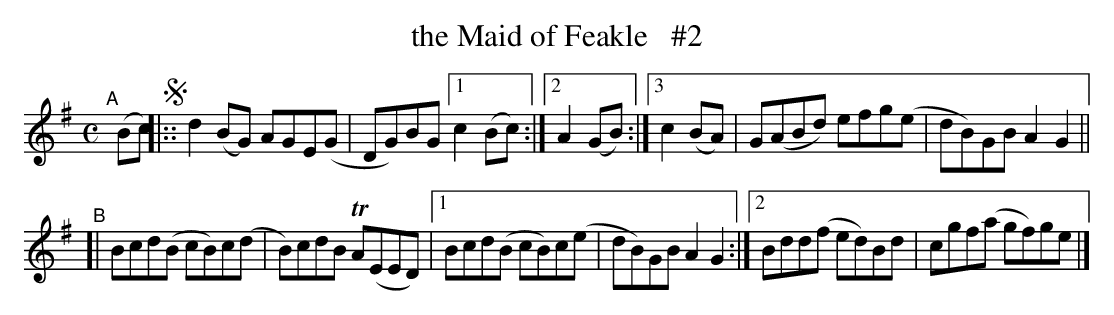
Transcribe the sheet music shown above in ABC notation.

X:1
T: the Maid of Feakle   #2
M: C
L: 1/8
K: G
"^A"[|] (Bc) !segno!\
|:: d2(BG) AGE(G | DG)BG [1 c2(Bc)  :|\
[2 A2(GB)  :|[3 c2(BA) | G(ABd) efg(e | dB)GB A2G2 ||
"^B"\
[| Bcd(B cB)c(d | B)cdB TA(EED) |\
[1 Bcd(B cB)c(e | dB)GB A2G2 :|\
[2 Bdd(f ed)Bd  | cgf(a gf)g!^segno!e  |]
